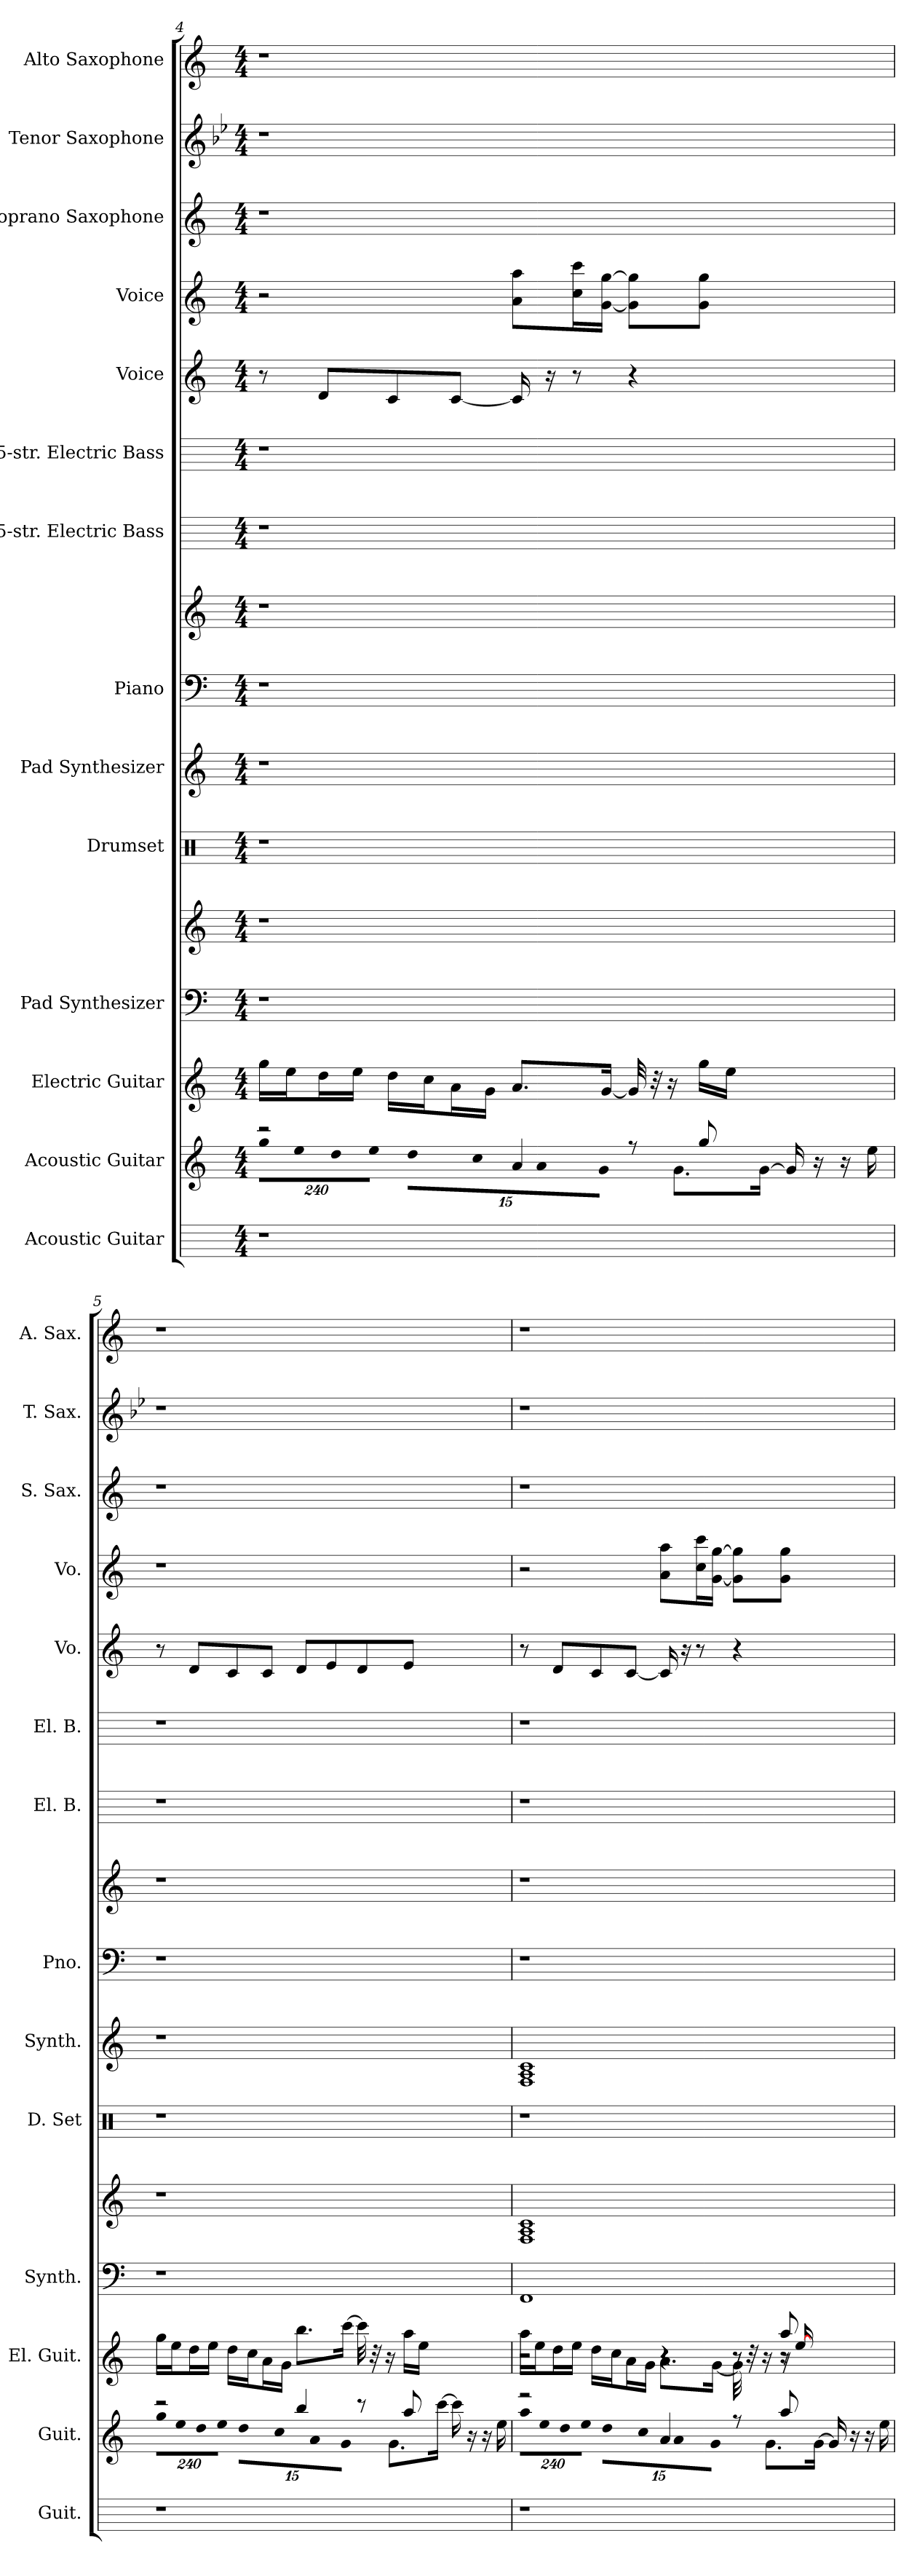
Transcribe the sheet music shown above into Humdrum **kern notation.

**kern	**kern	**kern	**kern	**kern	**kern	**kern	**kern	**kern	**kern	**kern	**kern	**kern	**kern	**kern	**kern
*part14	*part13	*part12	*part11	*part11	*part10	*part9	*part8	*part8	*part7	*part6	*part5	*part4	*part3	*part2	*part1
*staff16	*staff15	*staff14	*staff13	*staff12	*staff11	*staff10	*staff9	*staff8	*staff7	*staff6	*staff5	*staff4	*staff3	*staff2	*staff1
*I"Acoustic Guitar	*I"Acoustic Guitar	*I"Electric Guitar	*I"Pad Synthesizer	*	*I"Drumset	*I"Pad Synthesizer	*I"Piano	*	*I"5-str. Electric Bass	*I"5-str. Electric Bass	*I"Voice	*I"Voice	*I"Soprano Saxophone	*I"Tenor Saxophone	*I"Alto Saxophone
*I'Guit.	*I'Guit.	*I'El. Guit.	*I'Synth.	*	*I'D. Set	*I'Synth.	*I'Pno.	*	*I'El. B.	*I'El. B.	*I'Vo.	*I'Vo.	*I'S. Sax.	*I'T. Sax.	*I'A. Sax.
*	*	*	*clefF4	*clefG2	*clefX	*clefG2	*clefF4	*clefG2	*	*	*clefG2	*clefG2	*clefG2	*clefG2	*clefG2
*	*	*	*	*	*	*	*	*	*ITrd7c12	*ITrd7c12	*	*	*ITrd1c2	*ITrd8c14	*ITrd5c9
*k[]	*k[]	*k[]	*k[]	*k[]	*k[]	*k[]	*k[]	*k[]	*k[]	*k[]	*k[]	*k[]	*k[b-e-]	*k[b-e-]	*k[b-e-a-]
*M4/4	*M4/4	*M4/4	*M4/4	*M4/4	*M4/4	*M4/4	*M4/4	*M4/4	*M4/4	*M4/4	*M4/4	*M4/4	*M4/4	*M4/4	*M4/4
=4	=4	=4	=4	=4	=4	=4	=4	=4	=4	=4	=4	=4	=4	=4	=4
*	*^	*	*	*	*	*	*	*	*	*	*	*	*	*	*
*	*	*Xbrackettup	*	*	*	*	*	*	*	*	*	*	*	*	*	*
!	!	!LO:N:vis=16	!	!	!	!	!	!	!	!	!	!	!	!	!	!
1r	2r	1920%137ggLL	16ggLL	1r	1r	1r	1r	1r	1r	1r	1r	8r	2r	1r	1r	1r
.	.	.	16eeJ	.	.	.	.	.	.	.	.	.	.	.	.	.
!	!	!LO:N:vis=16	!	!	!	!	!	!	!	!	!	!	!	!	!	!
.	.	1920%137eeJ	.	.	.	.	.	.	.	.	.	.	.	.	.	.
.	.	.	16ddL	.	.	.	.	.	.	.	.	8d/L	.	.	.	.
!	!	!LO:N:vis=16	!	!	!	!	!	!	!	!	!	!	!	!	!	!
.	.	1920%137ddL	.	.	.	.	.	.	.	.	.	.	.	.	.	.
.	.	.	16eeJJ	.	.	.	.	.	.	.	.	.	.	.	.	.
!	!	!LO:N:vis=16	!	!	!	!	!	!	!	!	!	!	!	!	!	!
.	.	1920%137eeJJ	.	.	.	.	.	.	.	.	.	.	.	.	.	.
.	.	.	16ddLL	.	.	.	.	.	.	.	.	8c/	.	.	.	.
.	.	1920ryy	.	.	.	.	.	.	.	.	.	.	.	.	.	.
!	!	!LO:N:vis=32	!	!	!	!	!	!	!	!	!	!	!	!	!	!
.	.	640%23ddKLL	.	.	.	.	.	.	.	.	.	.	.	.	.	.
.	.	.	16ccJ	.	.	.	.	.	.	.	.	.	.	.	.	.
!	!	!LO:N:vis=16	!	!	!	!	!	!	!	!	!	!	!	!	!	!
.	.	1920%137ccJ	.	.	.	.	.	.	.	.	.	.	.	.	.	.
.	.	.	16aL	.	.	.	.	.	.	.	.	[8c/J	.	.	.	.
!	!	!LO:N:vis=16	!	!	!	!	!	!	!	!	!	!	!	!	!	!
.	.	1920%137aL	.	.	.	.	.	.	.	.	.	.	.	.	.	.
.	.	.	16gJJ	.	.	.	.	.	.	.	.	.	.	.	.	.
!	!	!LO:N:vis=32	!	!	!	!	!	!	!	!	!	!	!	!	!	!
.	.	640%23gJJk	.	.	.	.	.	.	.	.	.	.	.	.	.	.
.	4a	.	8.aL	.	.	.	.	.	.	.	.	16c/]	8a\ 8aa\L	.	.	.
.	.	8.gL	.	.	.	.	.	.	.	.	.	.	.	.	.	.
.	.	.	.	.	.	.	.	.	.	.	.	16r	.	.	.	.
.	.	.	.	.	.	.	.	.	.	.	.	8r	16cc\ 16ccc\L	.	.	.
.	.	.	[16gJk	.	.	.	.	.	.	.	.	.	[16g\ [16gg\JJ	.	.	.
.	.	[16gJk	.	.	.	.	.	.	.	.	.	.	.	.	.	.
.	8r	.	32g]	.	.	.	.	.	.	.	.	4r	8g\] 8gg\]L	.	.	.
.	.	16g]	.	.	.	.	.	.	.	.	.	.	.	.	.	.
.	.	.	32r	.	.	.	.	.	.	.	.	.	.	.	.	.
.	.	.	16r	.	.	.	.	.	.	.	.	.	.	.	.	.
.	.	16r	.	.	.	.	.	.	.	.	.	.	.	.	.	.
.	8gg	.	16ggLL	.	.	.	.	.	.	.	.	.	8g\ 8gg\J	.	.	.
.	.	16r	.	.	.	.	.	.	.	.	.	.	.	.	.	.
.	.	.	16eeJJ	.	.	.	.	.	.	.	.	.	.	.	.	.
.	.	16ee	.	.	.	.	.	.	.	.	.	.	.	.	.	.
1920ryy	1920ryy	.	1920ryy	1920ryy	1920ryy	1920ryy	1920ryy	1920ryy	1920ryy	1920ryy	1920ryy	1920ryy	1920ryy	1920ryy	1920ryy	1920ryy
!!LO:PB:g=z
=5	=5	=5	=5	=5	=5	=5	=5	=5	=5	=5	=5	=5	=5	=5	=5	=5
!	!	!LO:N:vis=16	!	!	!	!	!	!	!	!	!	!	!	!	!	!
1r	2r	1920%137ggLL	16ggLL	1r	1r	1r	1r	1r	1r	1r	1r	8r	1r	1r	1r	1r
.	.	.	16eeJ	.	.	.	.	.	.	.	.	.	.	.	.	.
!	!	!LO:N:vis=16	!	!	!	!	!	!	!	!	!	!	!	!	!	!
.	.	1920%137eeJ	.	.	.	.	.	.	.	.	.	.	.	.	.	.
.	.	.	16ddL	.	.	.	.	.	.	.	.	8d/L	.	.	.	.
!	!	!LO:N:vis=16	!	!	!	!	!	!	!	!	!	!	!	!	!	!
.	.	1920%137ddL	.	.	.	.	.	.	.	.	.	.	.	.	.	.
.	.	.	16eeJJ	.	.	.	.	.	.	.	.	.	.	.	.	.
!	!	!LO:N:vis=16	!	!	!	!	!	!	!	!	!	!	!	!	!	!
.	.	1920%137eeJJ	.	.	.	.	.	.	.	.	.	.	.	.	.	.
.	.	.	16ddLL	.	.	.	.	.	.	.	.	8c/	.	.	.	.
.	.	1920ryy	.	.	.	.	.	.	.	.	.	.	.	.	.	.
!	!	!LO:N:vis=32	!	!	!	!	!	!	!	!	!	!	!	!	!	!
.	.	640%23ddKLL	.	.	.	.	.	.	.	.	.	.	.	.	.	.
.	.	.	16ccJ	.	.	.	.	.	.	.	.	.	.	.	.	.
!	!	!LO:N:vis=16	!	!	!	!	!	!	!	!	!	!	!	!	!	!
.	.	1920%137ccJ	.	.	.	.	.	.	.	.	.	.	.	.	.	.
.	.	.	16aL	.	.	.	.	.	.	.	.	8c/J	.	.	.	.
!	!	!LO:N:vis=16	!	!	!	!	!	!	!	!	!	!	!	!	!	!
.	.	1920%137aL	.	.	.	.	.	.	.	.	.	.	.	.	.	.
.	.	.	16gJJ	.	.	.	.	.	.	.	.	.	.	.	.	.
!	!	!LO:N:vis=32	!	!	!	!	!	!	!	!	!	!	!	!	!	!
.	.	640%23gJJk	.	.	.	.	.	.	.	.	.	.	.	.	.	.
.	4bb	.	8.bbL	.	.	.	.	.	.	.	.	8d/L	.	.	.	.
.	.	8.gL	.	.	.	.	.	.	.	.	.	.	.	.	.	.
.	.	.	.	.	.	.	.	.	.	.	.	8e/	.	.	.	.
.	.	.	[16cccJk	.	.	.	.	.	.	.	.	.	.	.	.	.
.	.	[16cccJk	.	.	.	.	.	.	.	.	.	.	.	.	.	.
.	8r	.	32ccc]	.	.	.	.	.	.	.	.	8d/	.	.	.	.
.	.	16ccc]	.	.	.	.	.	.	.	.	.	.	.	.	.	.
.	.	.	32r	.	.	.	.	.	.	.	.	.	.	.	.	.
.	.	.	16r	.	.	.	.	.	.	.	.	.	.	.	.	.
.	.	16r	.	.	.	.	.	.	.	.	.	.	.	.	.	.
.	8aa	.	16aaLL	.	.	.	.	.	.	.	.	8e/J	.	.	.	.
.	.	16r	.	.	.	.	.	.	.	.	.	.	.	.	.	.
.	.	.	16eeJJ	.	.	.	.	.	.	.	.	.	.	.	.	.
.	.	16ee	.	.	.	.	.	.	.	.	.	.	.	.	.	.
1920ryy	1920ryy	.	1920ryy	1920ryy	1920ryy	1920ryy	1920ryy	1920ryy	1920ryy	1920ryy	1920ryy	1920ryy	1920ryy	1920ryy	1920ryy	1920ryy
=6	=6	=6	=6	=6	=6	=6	=6	=6	=6	=6	=6	=6	=6	=6	=6	=6
!	!	!LO:N:vis=16	!	!	!	!	!	!	!	!	!	!	!	!	!	!
*	*	*	*^	*	*	*	*	*	*	*	*	*	*	*	*	*
*	*	*	*	*^	*	*	*	*	*	*	*	*	*	*	*	*	*
1r	2r	1920%137aaLL	2r	16aaLL	2r	1FF	1F 1A 1c	1r	1F 1A 1c	1r	1r	1r	1r	8r	2r	1r	1r	1r
.	.	.	.	16eeJ	.	.	.	.	.	.	.	.	.	.	.	.	.	.
!	!	!LO:N:vis=16	!	!	!	!	!	!	!	!	!	!	!	!	!	!	!	!
.	.	1920%137eeJ	.	.	.	.	.	.	.	.	.	.	.	.	.	.	.	.
.	.	.	.	16ddL	.	.	.	.	.	.	.	.	.	8d/L	.	.	.	.
!	!	!LO:N:vis=16	!	!	!	!	!	!	!	!	!	!	!	!	!	!	!	!
.	.	1920%137ddL	.	.	.	.	.	.	.	.	.	.	.	.	.	.	.	.
.	.	.	.	16eeJJ	.	.	.	.	.	.	.	.	.	.	.	.	.	.
!	!	!LO:N:vis=16	!	!	!	!	!	!	!	!	!	!	!	!	!	!	!	!
.	.	1920%137eeJJ	.	.	.	.	.	.	.	.	.	.	.	.	.	.	.	.
.	.	.	.	16ddLL	.	.	.	.	.	.	.	.	.	8c/	.	.	.	.
.	.	1920ryy	.	.	.	.	.	.	.	.	.	.	.	.	.	.	.	.
!	!	!LO:N:vis=32	!	!	!	!	!	!	!	!	!	!	!	!	!	!	!	!
.	.	640%23ddKLL	.	.	.	.	.	.	.	.	.	.	.	.	.	.	.	.
.	.	.	.	16ccJ	.	.	.	.	.	.	.	.	.	.	.	.	.	.
!	!	!LO:N:vis=16	!	!	!	!	!	!	!	!	!	!	!	!	!	!	!	!
.	.	1920%137ccJ	.	.	.	.	.	.	.	.	.	.	.	.	.	.	.	.
.	.	.	.	16aL	.	.	.	.	.	.	.	.	.	[8c/J	.	.	.	.
!	!	!LO:N:vis=16	!	!	!	!	!	!	!	!	!	!	!	!	!	!	!	!
.	.	1920%137aL	.	.	.	.	.	.	.	.	.	.	.	.	.	.	.	.
.	.	.	.	16gJJ	.	.	.	.	.	.	.	.	.	.	.	.	.	.
!	!	!LO:N:vis=32	!	!	!	!	!	!	!	!	!	!	!	!	!	!	!	!
.	.	640%23gJJk	.	.	.	.	.	.	.	.	.	.	.	.	.	.	.	.
.	4a	.	4r	8.aL	4r	.	.	.	.	.	.	.	.	16c/]	8a\ 8aa\L	.	.	.
.	.	8.gL	.	.	.	.	.	.	.	.	.	.	.	.	.	.	.	.
.	.	.	.	.	.	.	.	.	.	.	.	.	.	16r	.	.	.	.
.	.	.	.	.	.	.	.	.	.	.	.	.	.	8r	16cc\ 16ccc\L	.	.	.
.	.	.	.	[16gJk	.	.	.	.	.	.	.	.	.	.	[16g\ [16gg\JJ	.	.	.
.	.	[16gJk	.	.	.	.	.	.	.	.	.	.	.	.	.	.	.	.
.	8r	.	8r	32g]	8r	.	.	.	.	.	.	.	.	4r	8g\] 8gg\]L	.	.	.
.	.	16g]	.	.	.	.	.	.	.	.	.	.	.	.	.	.	.	.
.	.	.	.	32r	.	.	.	.	.	.	.	.	.	.	.	.	.	.
.	.	.	.	16r	.	.	.	.	.	.	.	.	.	.	.	.	.	.
.	.	16r	.	.	.	.	.	.	.	.	.	.	.	.	.	.	.	.
.	8aa	.	8aa	8r	16r	.	.	.	.	.	.	.	.	.	8g\ 8gg\J	.	.	.
.	.	16r	.	.	.	.	.	.	.	.	.	.	.	.	.	.	.	.
.	.	.	.	.	[16ee	.	.	.	.	.	.	.	.	.	.	.	.	.
.	.	16ee	.	.	.	.	.	.	.	.	.	.	.	.	.	.	.	.
1920ryy	1920ryy	.	1920ryy	1920ryy	1920ryy	1920ryy	1920ryy	1920ryy	1920ryy	1920ryy	1920ryy	1920ryy	1920ryy	1920ryy	1920ryy	1920ryy	1920ryy	1920ryy
*	*v	*v	*	*	*	*	*	*	*	*	*	*	*	*	*	*	*	*
*	*	*v	*v	*v	*	*	*	*	*	*	*	*	*	*	*	*	*
=	=	=	=	=	=	=	=	=	=	=	=	=	=	=	=
*-	*-	*-	*-	*-	*-	*-	*-	*-	*-	*-	*-	*-	*-	*-	*-
